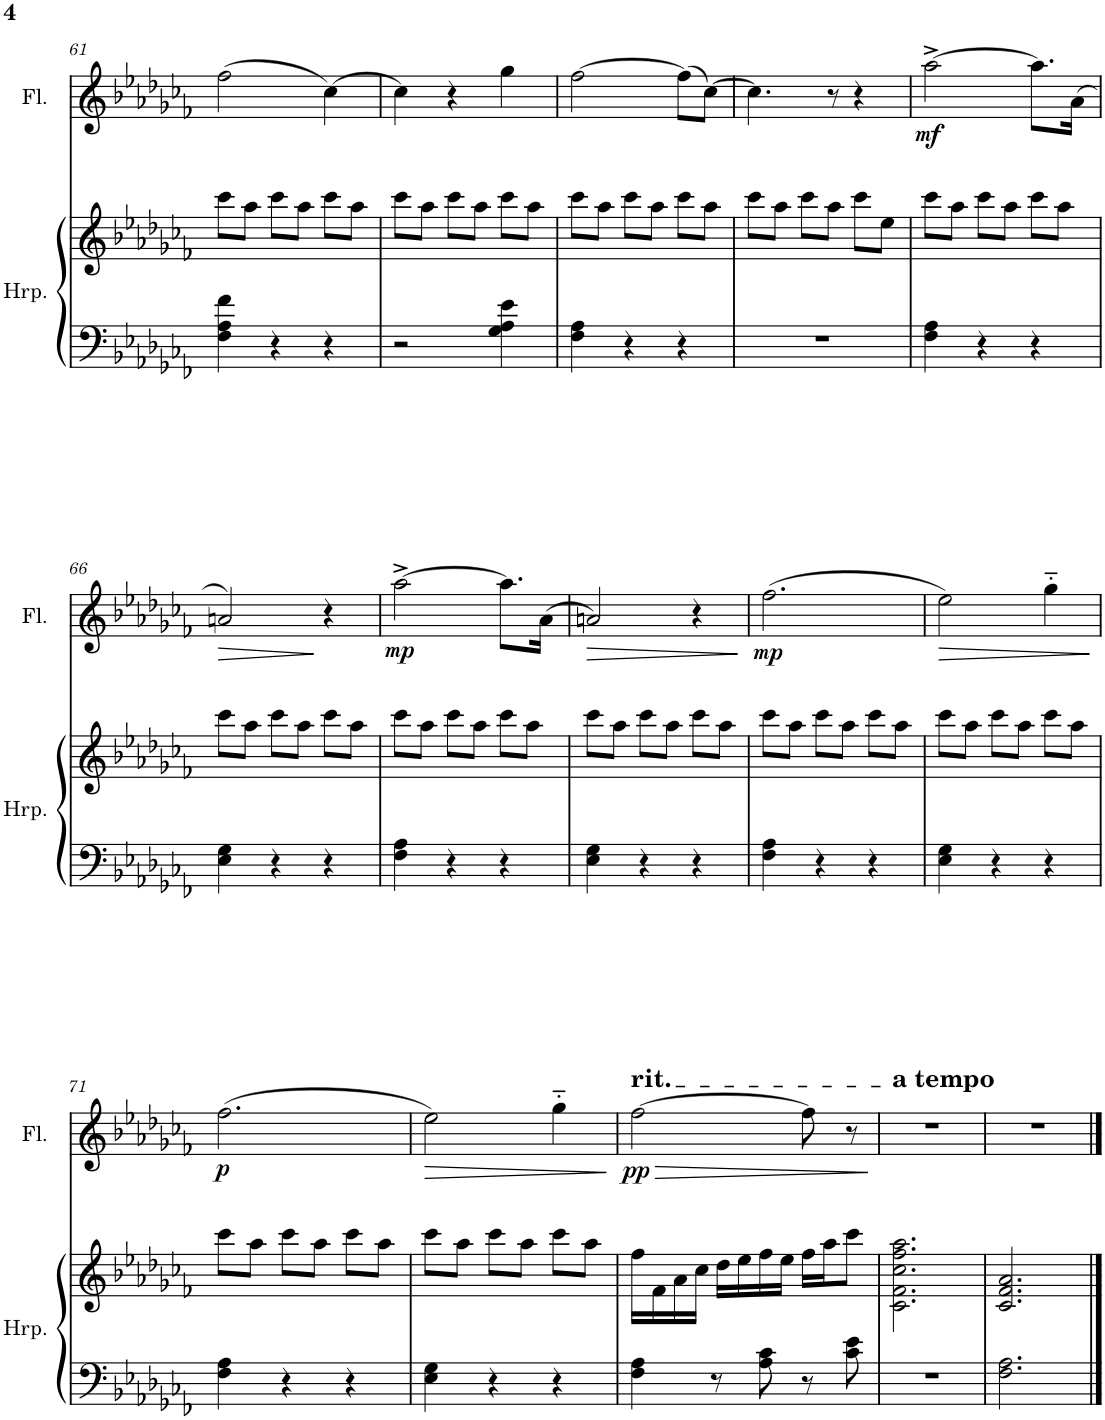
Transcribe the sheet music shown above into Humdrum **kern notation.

**kern	**kern	**kern	**dynam
*part2	*part2	*part1	*part1
*staff3	*staff2	*staff1	*staff1
*I"Harp	*	*I"Flute	*
*I'Hrp.	*	*I'Fl.	*
!!LO:PB:g=z
*clefF4	*clefG2	*clefG2	*
*k[b-e-a-d-g-c-f-]	*k[b-e-a-d-g-c-f-]	*k[b-e-a-d-g-c-f-]	*
*M3/4	*M3/4	*M3/4	*
=61	=61	=61	=61
4F-\ 4A-\ 4f-\	8ccc-\L	(2ff-\	.
.	8aa-\J	.	.
4r	8ccc-\L	.	.
.	8aa-\J	.	.
4r	8ccc-\L	[4cc-\)	.
.	8aa-\J	.	.
=62	=62	=62	=62
2r	8ccc-\L	4cc-\]	.
.	8aa-\J	.	.
.	8ccc-\L	4r	.
.	8aa-\J	.	.
4G-\ 4A-\ 4e-\	8ccc-\L	4gg-\	.
.	8aa-\J	.	.
=63	=63	=63	=63
4F-\ 4A-\	8ccc-\L	[2ff-\	.
.	8aa-\J	.	.
4r	8ccc-\L	.	.
.	8aa-\J	.	.
4r	8ccc-\L	(8ff-\L]	.
.	8aa-\J	[8cc-\J)	.
=64	=64	=64	=64
2.r	8ccc-\L	4.cc-\]	.
.	8aa-\J	.	.
.	8ccc-\L	.	.
.	8aa-\J	8r	.
.	8ccc-\L	4r	.
.	8ee-\J	.	.
=65	=65	=65	=65
!	!	!	!LO:DY:b
4F-\ 4A-\	8ccc-\L	[2aa-^\	mf
.	8aa-\J	.	.
4r	8ccc-\L	.	.
.	8aa-\J	.	.
4r	8ccc-\L	8.aa-\L]	.
.	8aa-\J	.	.
.	.	(16a-\Jk	.
!!LO:LB:g=z
=66	=66	=66	=66
!	!	!	!LO:HP:b
4E-\ 4G-\	8ccc-\L	2an/)	>
.	8aa-\J	.	.
4r	8ccc-\L	.	.
.	8aa-\J	.	.
4r	8ccc-\L	4r	]
.	8aa-\J	.	.
=67	=67	=67	=67
!	!	!	!LO:DY:b
4F-\ 4A-\	8ccc-\L	[2aa-^\	mp
.	8aa-\J	.	.
4r	8ccc-\L	.	.
.	8aa-\J	.	.
4r	8ccc-\L	8.aa-\L]	.
.	8aa-\J	.	.
.	.	(16a-\Jk	.
=68	=68	=68	=68
!	!	!	!LO:HP:b
4E-\ 4G-\	8ccc-\L	2an/)	>
.	8aa-\J	.	.
4r	8ccc-\L	.	.
.	8aa-\J	.	.
4r	8ccc-\L	4r	.
.	8aa-\J	.	.
.	.	.	]
=69	=69	=69	=69
!	!	!	!LO:DY:b
4F-\ 4A-\	8ccc-\L	(2.ff-\	mp
.	8aa-\J	.	.
4r	8ccc-\L	.	.
.	8aa-\J	.	.
4r	8ccc-\L	.	.
.	8aa-\J	.	.
=70	=70	=70	=70
!	!	!	!LO:HP:b
4E-\ 4G-\	8ccc-\L	2ee-\)	>
.	8aa-\J	.	.
4r	8ccc-\L	.	.
.	8aa-\J	.	.
4r	8ccc-\L	4gg-\	.
.	8aa-\J	.	.
.	.	.	]
!!LO:LB:g=z
=71	=71	=71	=71
!	!	!	!LO:DY:b
4F-\ 4A-\	8ccc-\L	(2.ff-\	p
.	8aa-\J	.	.
4r	8ccc-\L	.	.
.	8aa-\J	.	.
4r	8ccc-\L	.	.
.	8aa-\J	.	.
=72	=72	=72	=72
!	!	!	!LO:HP:b
4E-\ 4G-\	8ccc-\L	2ee-\)	>
.	8aa-\J	.	.
4r	8ccc-\L	.	.
.	8aa-\J	.	.
4r	8ccc-\L	4gg-\	.
.	8aa-\J	.	.
.	.	.	]
=73	=73	=73	=73
!	!	!LO:TX:a:t=rit.	!
!	!	!	!LO:DY:b
4F-\ 4A-\	16ff-\LL	[2ff-\	pp
.	16f-\	.	.
.	16a-\	.	.
.	16cc-\JJ	.	.
8r	16dd-\LL	.	.
.	16ee-\	.	.
8A-\ 8c-\	16ff-\	.	.
.	16ee-\JJ	.	.
!	!	!	!LO:HP:b
8r	16ff-\LL	8ff-\]	>
.	16aa-\J	.	.
8c-\ 8e-\	8ccc-\J	8r	.
.	.	.	]
=74	=74	=74	=74
!	!	!LO:TX:a:B:t=a tempo	!
2.r	2.c-\ 2.f-\ 2.cc-\ 2.ff-\ 2.aa-\	2.r	.
=75	=75	=75	=75
2.F-\ 2.A-\	2.c-/ 2.f-/ 2.a-/	2.r	.
==	==	==	==
*-	*-	*-	*-
